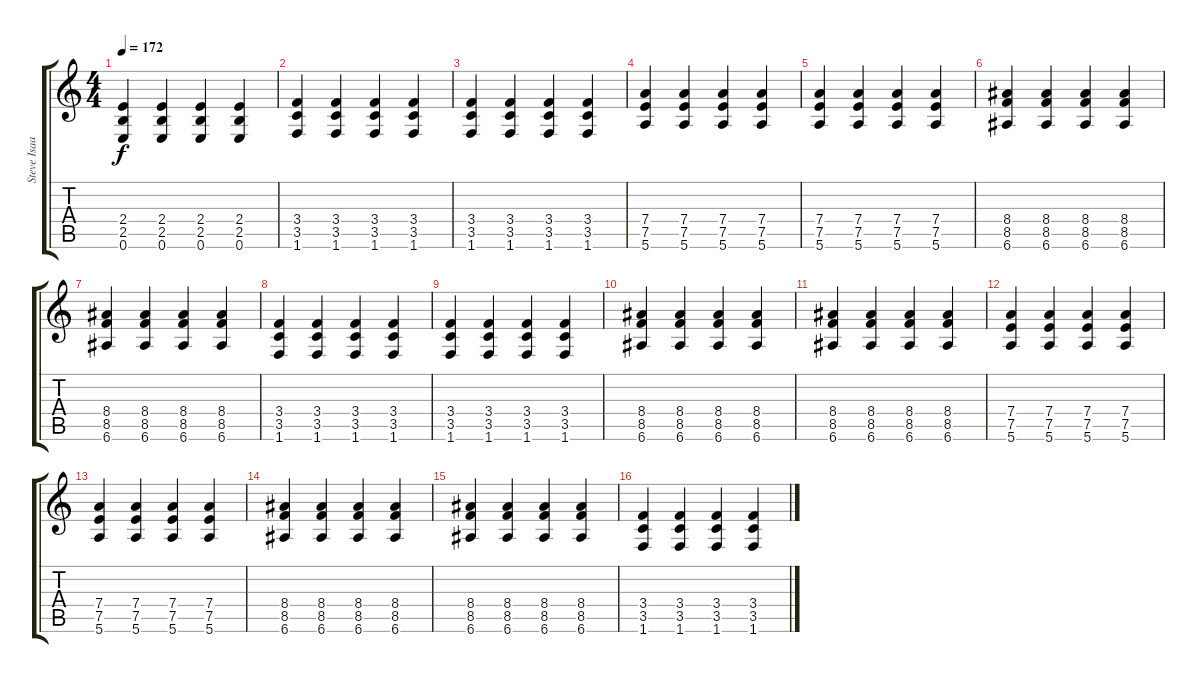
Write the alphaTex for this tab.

\track ("Steve Isaacs" "Steve Isaa") {instrument overdrivenguitar}
\staff {score tabs}
\tuning (E4 B3 G3 D3 A2 E2) {hide}
\ts (4 4)
\tempo 172
\clef g2
\ks c
(2.4 2.5 0.6).4{dy f} (2.4 2.5 0.6).4 (2.4 2.5 0.6).4 (2.4 2.5 0.6).4 |
(3.4 3.5 1.6).4 (3.4 3.5 1.6).4 (3.4 3.5 1.6).4 (3.4 3.5 1.6).4 |
(3.4 3.5 1.6).4 (3.4 3.5 1.6).4 (3.4 3.5 1.6).4 (3.4 3.5 1.6).4 |
(7.4 7.5 5.6).4 (7.4 7.5 5.6).4 (7.4 7.5 5.6).4 (7.4 7.5 5.6).4 |
(7.4 7.5 5.6).4 (7.4 7.5 5.6).4 (7.4 7.5 5.6).4 (7.4 7.5 5.6).4 |
(8.4 8.5 6.6).4 (8.4 8.5 6.6).4 (8.4 8.5 6.6).4 (8.4 8.5 6.6).4 |
(8.4 8.5 6.6).4 (8.4 8.5 6.6).4 (8.4 8.5 6.6).4 (8.4 8.5 6.6).4 |
(3.4 3.5 1.6).4 (3.4 3.5 1.6).4 (3.4 3.5 1.6).4 (3.4 3.5 1.6).4 |
(3.4 3.5 1.6).4 (3.4 3.5 1.6).4 (3.4 3.5 1.6).4 (3.4 3.5 1.6).4 |
(8.4 8.5 6.6).4 (8.4 8.5 6.6).4 (8.4 8.5 6.6).4 (8.4 8.5 6.6).4 |
(8.4 8.5 6.6).4 (8.4 8.5 6.6).4 (8.4 8.5 6.6).4 (8.4 8.5 6.6).4 |
(7.4 7.5 5.6).4 (7.4 7.5 5.6).4 (7.4 7.5 5.6).4 (7.4 7.5 5.6).4 |
(7.4 7.5 5.6).4 (7.4 7.5 5.6).4 (7.4 7.5 5.6).4 (7.4 7.5 5.6).4 |
(8.4 8.5 6.6).4 (8.4 8.5 6.6).4 (8.4 8.5 6.6).4 (8.4 8.5 6.6).4 |
(8.4 8.5 6.6).4 (8.4 8.5 6.6).4 (8.4 8.5 6.6).4 (8.4 8.5 6.6).4 |
(3.4 3.5 1.6).4 (3.4 3.5 1.6).4 (3.4 3.5 1.6).4 (3.4 3.5 1.6).4
